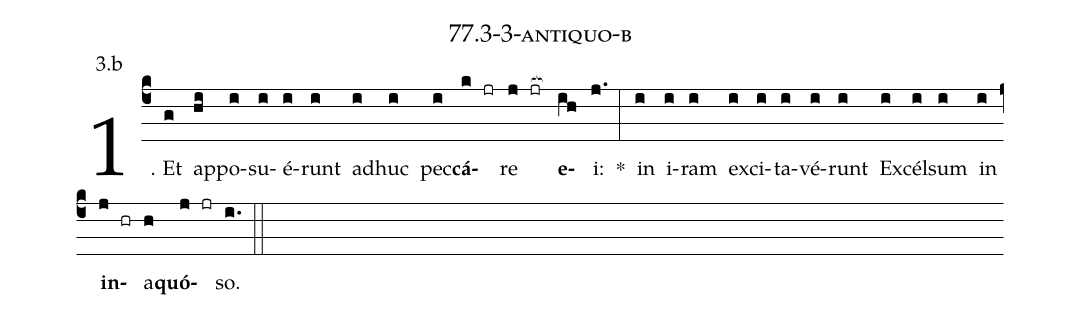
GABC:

name: 77.3-3-antiquo-b;
annotation: 3.b;
%%
(c4)1. Et(g) ap(hi)po(i)su(i)é(i)runt(i) ad(i)huc(i) pec(i)<b>cá</b>(k jr)re(j jr[ocb:1{]) <b>e</b>(ih[ocb:0}])i:(j.) *(:) in(i) i(i)ram(i) ex(i)ci(i)ta(i)vé(i)runt(i) Ex(i)cél(i)sum(i) in(i) <b>in</b>(j hr)a(h)<b>quó</b>(j jr)so.(i.) (::)


%E(i) u(i) o(j) u(h) a(j) e.(i.) (::)
